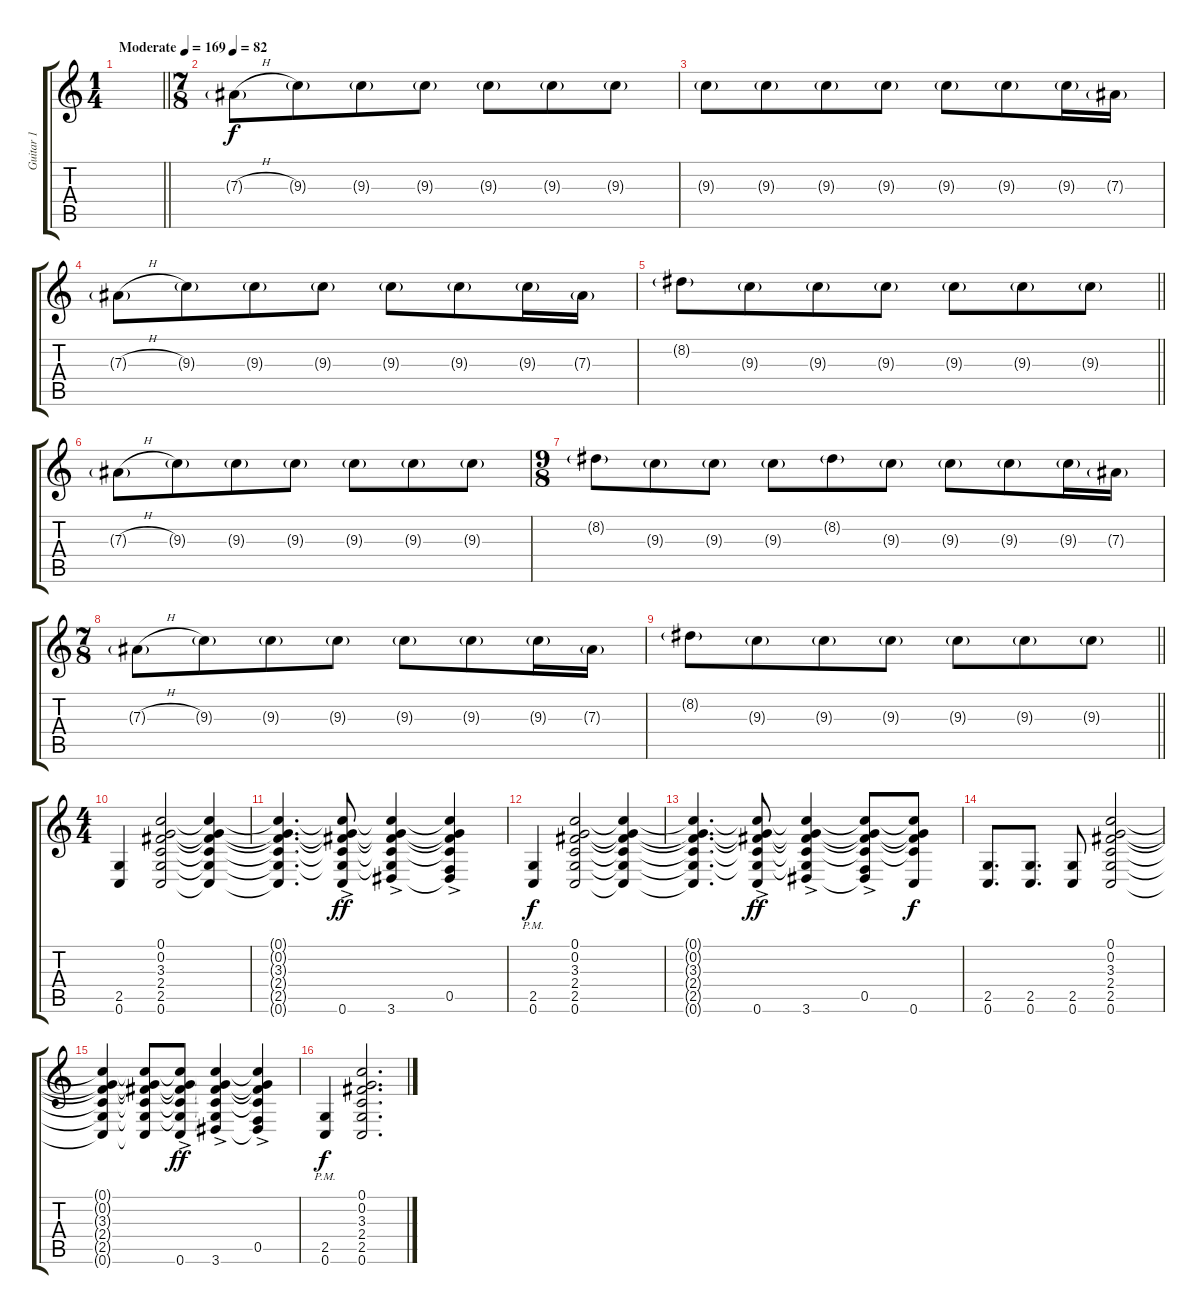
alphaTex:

\track ("Guitar 1" "Guitar 1") {instrument distortionguitar}
\staff {score tabs}
\tuning (C4 G3 Eb3 Bb2 F2 C2) {hide}
\ts (1 4)
\tempo (169 "Moderate")
\tempo 82
\tempo (169 "Moderate")
\clef g2
\barLineRight lightlight
\ks c
|
\ts (7 8)
\tempo 82
7.3{h g}.8 9.3{g}.8 9.3{g}.8 9.3{g}.8 9.3{g}.8 9.3{g}.8 9.3{g}.8 |
9.3{g}.8 9.3{g}.8 9.3{g}.8 9.3{g}.8 9.3{g}.8 9.3{g}.8 9.3{g}.16 7.3{g}.16 |
7.3{h g}.8 9.3{g}.8 9.3{g}.8 9.3{g}.8 9.3{g}.8 9.3{g}.8 9.3{g}.16 7.3{g}.16 |
\barLineRight lightlight
8.2{g}.8 9.3{g}.8 9.3{g}.8 9.3{g}.8 9.3{g}.8 9.3{g}.8 9.3{g}.8 |
7.3{h g}.8 9.3{g}.8 9.3{g}.8 9.3{g}.8 9.3{g}.8 9.3{g}.8 9.3{g}.8 |
\ts (9 8)
8.2{g}.8 9.3{g}.8 9.3{g}.8 9.3{g}.8 8.2{g}.8 9.3{g}.8 9.3{g}.8 9.3{g}.8 9.3{g}.16 7.3{g}.16 |
\ts (7 8)
7.3{h g}.8 9.3{g}.8 9.3{g}.8 9.3{g}.8 9.3{g}.8 9.3{g}.8 9.3{g}.16 7.3{g}.16 |
\barLineRight lightlight
8.2{g}.8 9.3{g}.8 9.3{g}.8 9.3{g}.8 9.3{g}.8 9.3{g}.8 9.3{g}.8 |
\ts (4 4)
\section ("" "")
(2.5 0.6).4{dy f} (0.1 0.2 3.3 2.4 2.5 0.6).2 (0.1{t} 0.2{t} 3.3{t} 2.4{t} 2.5{t} 0.6{t}).4 |
(0.1{t} 0.2{t} 3.3{t} 2.4{t} 2.5{t} 0.6{t}).4{d} (0.1{t} 0.2{t} 3.3{t} 2.4{t} 2.5{t} 0.6{ac}).8{dy ff} (0.1{t} 0.2{t} 3.3{t} 2.4{t} 2.5{t} 3.6{ac}).4 (0.1{t} 0.2{t} 3.3{t} 2.4{t} 0.5{ac} 3.6{t}).4 |
(2.5{pm} 0.6{pm}).4{dy f} (0.1 0.2 3.3 2.4 2.5 0.6).2 (0.1{t} 0.2{t} 3.3{t} 2.4{t} 2.5{t} 0.6{t}).4 |
(0.1{t} 0.2{t} 3.3{t} 2.4{t} 2.5{t} 0.6{t}).4{d} (0.1{t} 0.2{t} 3.3{t} 2.4{t} 2.5{t} 0.6{ac}).8{dy ff} (0.1{t} 0.2{t} 3.3{t} 2.4{t} 2.5{t} 3.6{ac}).4 (0.1{t} 0.2{t} 3.3{t} 2.4{t} 0.5{ac} 3.6{t}).8 (0.1{t} 0.2{t} 3.3{t} 2.4{t} 0.6).8{dy f} |
(2.5 0.6).8{d} (2.5 0.6).8{d} (2.5 0.6).8 (0.1 0.2 3.3 2.4 2.5 0.6).2 |
(0.1{t} 0.2{t} 3.3{t} 2.4{t} 2.5{t} 0.6{t}).4 (0.1{t} 0.2{t} 3.3{t} 2.4{t} 2.5{t} 0.6{t}).8 (0.1{t} 0.2{t} 3.3{t} 2.4{t} 2.5{t} 0.6{ac}).8{dy ff} (0.1{t} 0.2{t} 3.3{t} 2.4{t} 2.5{t} 3.6{ac}).4 (0.1{t} 0.2{t} 3.3{t} 2.4{t} 0.5{ac} 3.6{t}).4 |
(2.5{pm} 0.6{pm}).4{dy f} (0.1 0.2 3.3 2.4 2.5 0.6).2{d}
